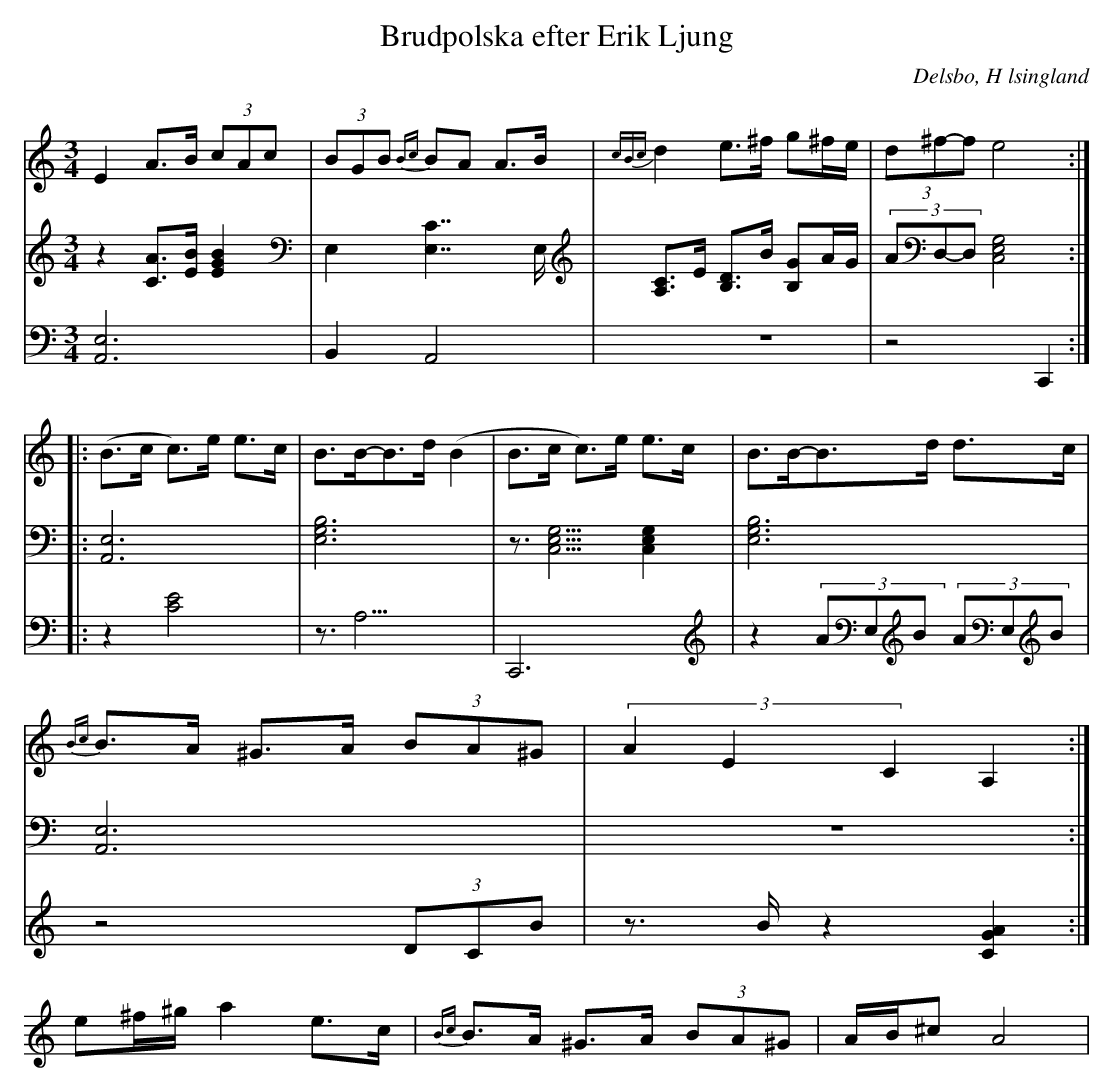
X:1
T: Brudpolska efter Erik Ljung
Q: 105
O: Delsbo, H lsingland
M: 3/4
L: 1/8
K: Am
V:1
V:2
V:3 Merge
V:1
E2 A>B (3cAc| (3BGB {Bc}BA A>B|{cBc}d2 e>^f g^f/e/|(3d^f-f e4 :|
|:(B>c c)>e e>c|B>B-B>d (B2|B>c c)>e e>c|B>B-B>d d>c|
{Bc}B>A ^G>A (3BA^G|(3A2E2C2 A,2:|
e^f/^g/ a2 e>c|{Bc}B>A ^G>A (3BA^G|A/B/^c A4|
V:2
z2 [AC]>[BE] [B2E2G2]|E,2 [C7/2E,7/2]E,/|[A,C]>E [B,D]>B [B,G]A/G/|(3AD,-D, [E,4G,4C,4]:|
|:[A,,6E,6]|[E,6G,6B,6]|z3/2[E,5/2G,5/2C,5/2] [E,2G,2C,2]|[E,6G,6B,6]|
[A,,6E,6]|z6:|
V:3
[A,,6E,6]|B,,2 A,,4|z6|z4  C,,2:|
|:z2 [C4E4]|z3<A,3|C,,6|z2 (3AE,B (3AE,B|
z4 (3DCB|z>B z2 [G2A2C2]:|
